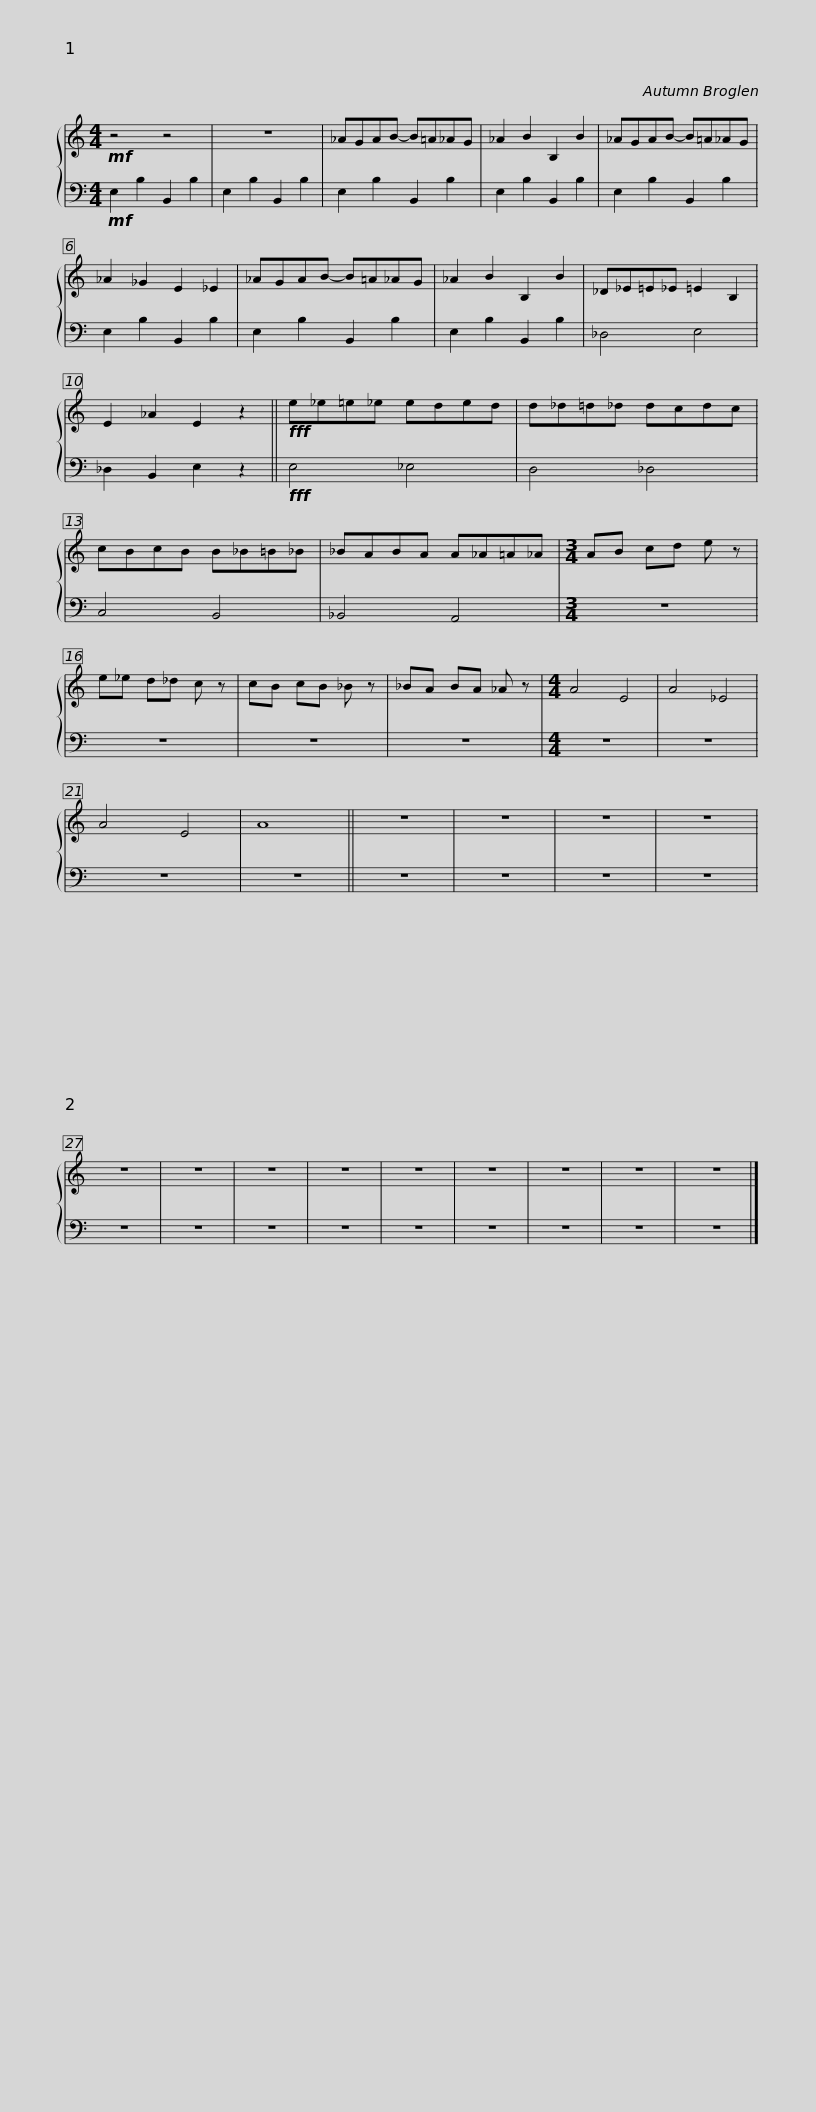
X:1
%%score { 1 | 2 }
L:1/8
M:4/4
I:linebreak $
K:C
V:1 treble
V:2 bass
V:1
!mf! z4 z4 | z8 | _AGAB- B=A_AG | _A2 B2 B,2 B2 | _AGAB- B=A_AG | %5
 _A2 _G2 E2 _E2 |$ _AGAB- B=A_AG | _A2 B2 B,2 B2 | _D_E=E_E =E2 B,2 | E2 _A2 E2 z2 || %10
!fff! e_e=e_e eded |$ d_d=d_d dcdc | cBcB B_B=B_B | _BABA A_A=A_A |[M:3/4] AB cd e z | %15
 e_e d_d c z |$ cB cB _B z | _BA BA _A z |[M:4/4] A4 E4 | A4 _E4 | %20
 A4 E4 | A8 || z8 | z8 | z8 | %25
 z8 | z8 | z8 | z8 | z8 |$ %30
 z8 | z8 | z8 | z8 | z8 |] %35
V:2
!mf! E,2 B,2 B,,2 B,2 | E,2 B,2 B,,2 B,2 | E,2 B,2 B,,2 B,2 | E,2 B,2 B,,2 B,2 | E,2 B,2 B,,2 B,2 | %5
 E,2 B,2 B,,2 B,2 |$ E,2 B,2 B,,2 B,2 | E,2 B,2 B,,2 B,2 | _D,4 E,4 | _D,2 B,,2 E,2 z2 || %10
!fff! E,4 _E,4 |$ D,4 _D,4 | C,4 B,,4 | _B,,4 A,,4 |[M:3/4] z6 | %15
 z6 |$ z6 | z6 |[M:4/4] z8 | z8 | %20
 z8 | z8 || z8 | z8 | z8 | %25
 z8 | z8 | z8 | z8 | z8 |$ %30
 z8 | z8 | z8 | z8 | z8 |] %35
